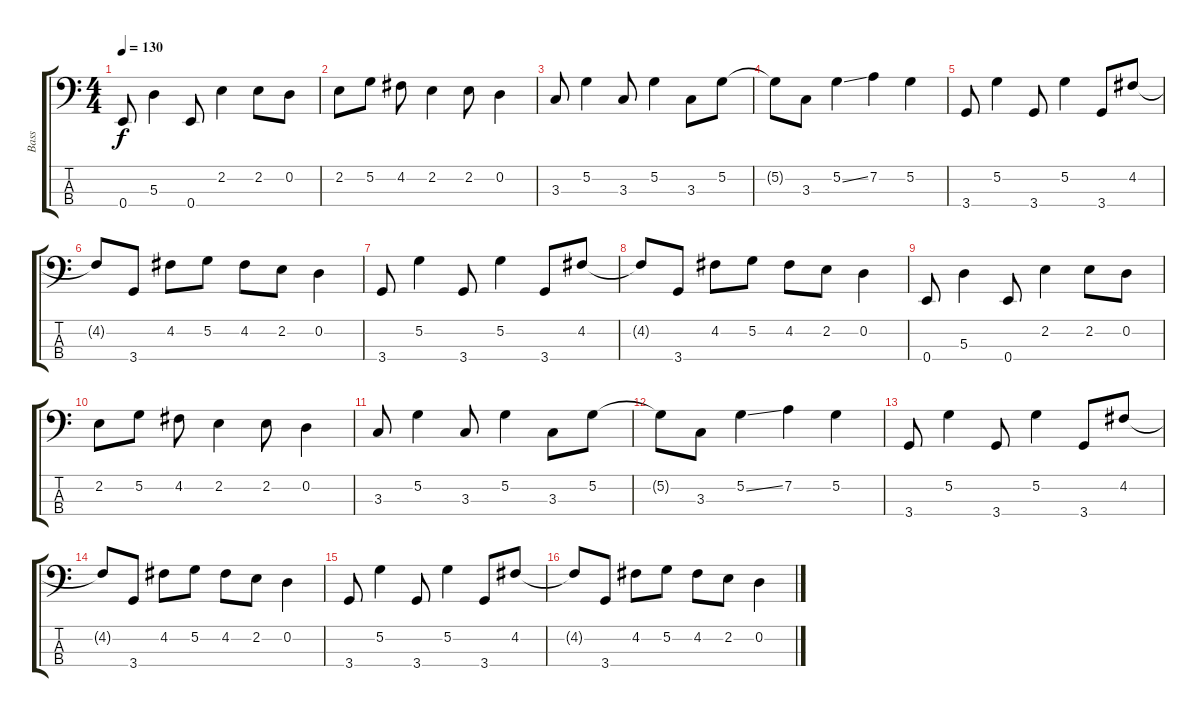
\track ("Bass" "Bass") {instrument electricbasspick}
\staff {score tabs}
\tuning (G2 D2 A1 E1) {hide}
\ts (4 4)
\tempo 130
\clef f4
\ks c
0.4.8{dy f} 5.3.4 0.4.8 2.2.4 2.2.8 0.2.8 |
2.2.8 5.2.8 4.2.8 2.2.4 2.2.8 0.2.4 |
3.3.8 5.2.4 3.3.8 5.2.4 3.3.8 5.2.8 |
5.2{t}.8 3.3.8 5.2{ss}.4 7.2.4 5.2.4 |
3.4.8 5.2.4 3.4.8 5.2.4 3.4.8 4.2.8 |
4.2{t}.8 3.4.8 4.2.8 5.2.8 4.2.8 2.2.8 0.2.4 |
3.4.8 5.2.4 3.4.8 5.2.4 3.4.8 4.2.8 |
4.2{t}.8 3.4.8 4.2.8 5.2.8 4.2.8 2.2.8 0.2.4 |
0.4.8 5.3.4 0.4.8 2.2.4 2.2.8 0.2.8 |
2.2.8 5.2.8 4.2.8 2.2.4 2.2.8 0.2.4 |
3.3.8 5.2.4 3.3.8 5.2.4 3.3.8 5.2.8 |
5.2{t}.8 3.3.8 5.2{ss}.4 7.2.4 5.2.4 |
3.4.8 5.2.4 3.4.8 5.2.4 3.4.8 4.2.8 |
4.2{t}.8 3.4.8 4.2.8 5.2.8 4.2.8 2.2.8 0.2.4 |
3.4.8 5.2.4 3.4.8 5.2.4 3.4.8 4.2.8 |
4.2{t}.8 3.4.8 4.2.8 5.2.8 4.2.8 2.2.8 0.2.4
